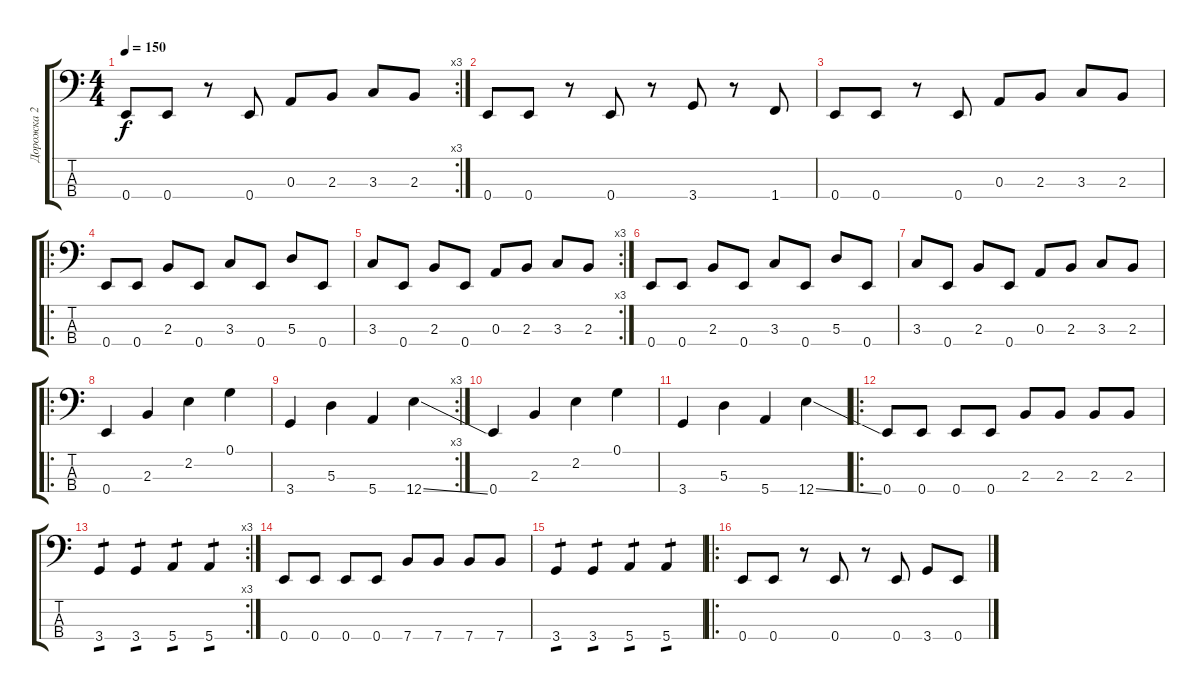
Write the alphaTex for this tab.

\track ("Дорожка 2" "Дорожка 2") {instrument electricbasspick}
\staff {score tabs}
\tuning (G2 D2 A1 E1) {hide}
\rc 3
\ts (4 4)
\tempo 150
\clef f4
\ks c
0.4.8{dy f} 0.4.8 r.8 0.4.8 0.3.8 2.3.8 3.3.8 2.3.8 |
0.4.8 0.4.8 r.8 0.4.8 r.8 3.4.8 r.8 1.4.8 |
0.4.8 0.4.8 r.8 0.4.8 0.3.8 2.3.8 3.3.8 2.3.8 |
\ro
0.4.8 0.4.8 2.3.8 0.4.8 3.3.8 0.4.8 5.3.8 0.4.8 |
\rc 3
3.3.8 0.4.8 2.3.8 0.4.8 0.3.8 2.3.8 3.3.8 2.3.8 |
0.4.8 0.4.8 2.3.8 0.4.8 3.3.8 0.4.8 5.3.8 0.4.8 |
3.3.8 0.4.8 2.3.8 0.4.8 0.3.8 2.3.8 3.3.8 2.3.8 |
\ro
0.4.4 2.3.4 2.2.4 0.1.4 |
\rc 3
3.4.4 5.3.4 5.4.4 12.4{ss}.4 |
0.4.4 2.3.4 2.2.4 0.1.4 |
3.4.4 5.3.4 5.4.4 12.4{ss}.4 |
\ro
0.4.8 0.4.8 0.4.8 0.4.8 2.3.8 2.3.8 2.3.8 2.3.8 |
\rc 3
3.4.4{tp 1} 3.4.4{tp 1} 5.4.4{tp 1} 5.4.4{tp 1} |
0.4.8 0.4.8 0.4.8 0.4.8 7.4.8 7.4.8 7.4.8 7.4.8 |
3.4.4{tp 1} 3.4.4{tp 1} 5.4.4{tp 1} 5.4.4{tp 1} |
\ro
0.4.8 0.4.8 r.8 0.4.8 r.8 0.4.8 3.4.8 0.4.8
